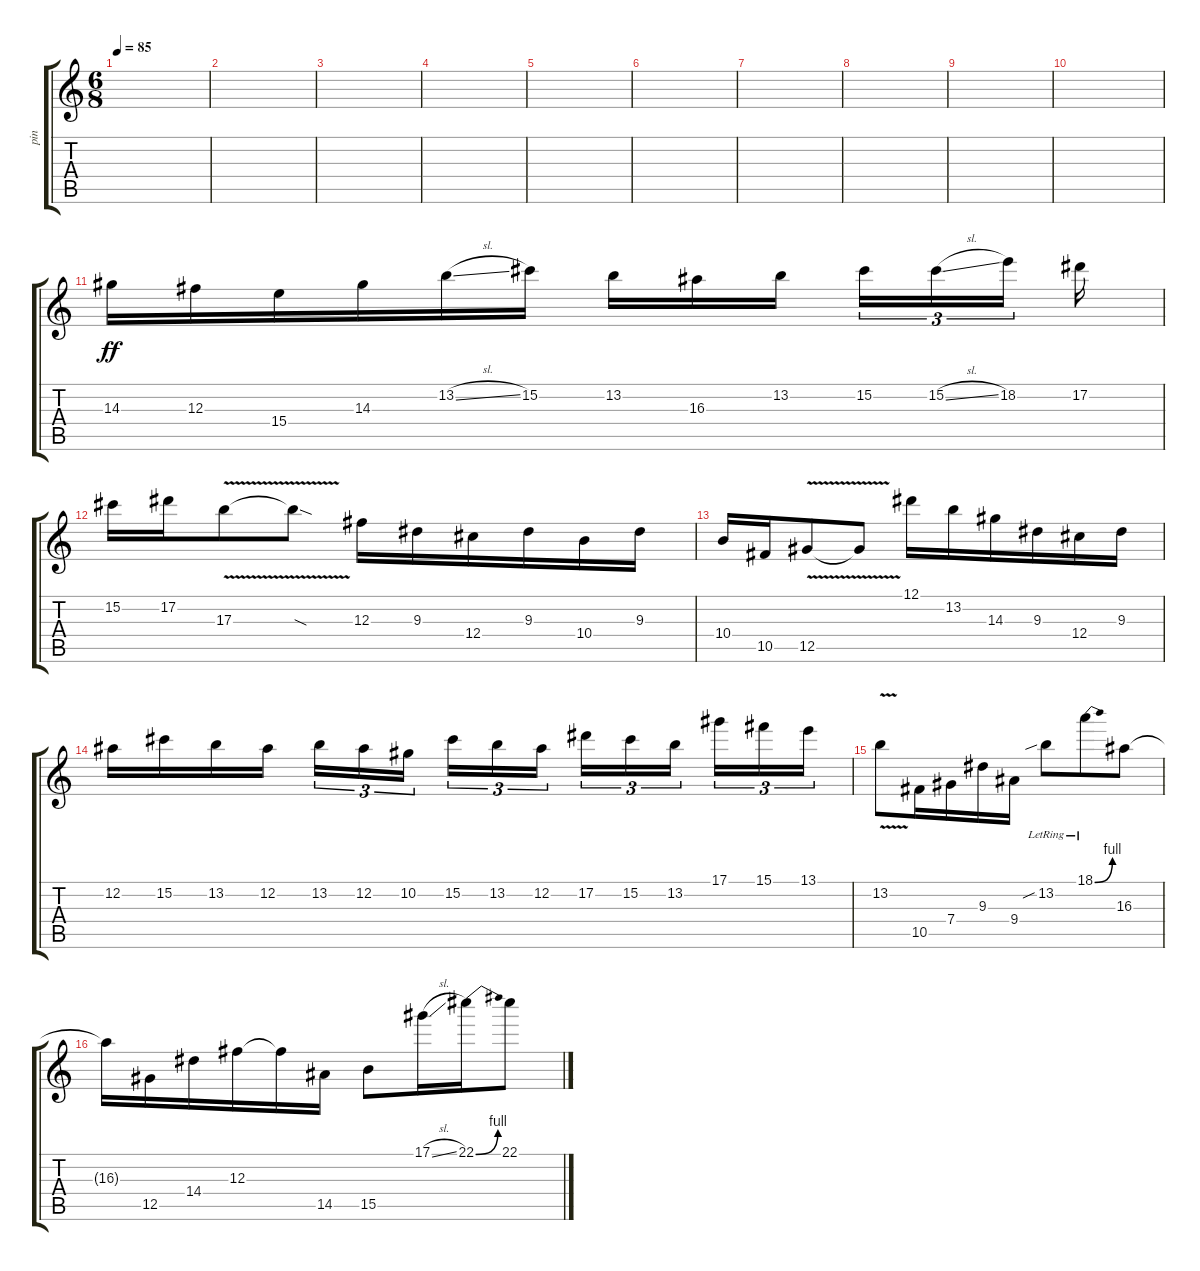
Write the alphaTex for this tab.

\track ("pin" "pin") {instrument distortionguitar}
\staff {score tabs}
\tuning (Eb4 Bb3 Gb3 Db3 Ab2 Db2) {hide}
\ts (6 8)
\tempo 85
\clef g2
\ks c
|
|
|
|
|
|
|
|
|
|
14.3.16{dy ff balance 8} 12.3.16 15.4.16 14.3.16 13.2{sl}.16 15.2.16 13.2.16 16.3.16 13.2.16{beam splitsecondary} 15.2.16{tu (3 2)} 15.2{sl}.16{tu (3 2)} 18.2.16{tu (3 2) beam splitsecondary} 17.2.16 |
15.2.16 17.2.16 17.3{v}.8 17.3{sod t}.8 12.3.16 9.3.16 12.4.16 9.3.16 10.4.16 9.3.16 |
10.4.16 10.5.16 12.5{v}.8 12.5{t}.8 12.1.16 13.2.16 14.3.16 9.3.16 12.4.16 9.3.16 |
12.2.16 15.2.16 13.2.16 12.2.16{beam splitsecondary} 13.2.16{tu (3 2)} 12.2.16{tu (3 2)} 10.2.16{tu (3 2)} 15.2.16{tu (3 2)} 13.2.16{tu (3 2)} 12.2.16{tu (3 2) beam splitsecondary} 17.2.16{tu (3 2)} 15.2.16{tu (3 2)} 13.2.16{tu (3 2) beam splitsecondary} 17.1.16{tu (3 2)} 15.1.16{tu (3 2)} 13.1.16{tu (3 2)} |
13.2{v}.8 10.5.16 7.4.16 9.3.16 9.4.16 13.2{sib lr}.8 18.1{be (bend 0 0 60 4) lr}.8 16.3.8 |
16.3{t}.16 12.5.16 14.4.16 12.3.16 12.3{t}.16 14.5.16 15.5.8 17.1{sl}.16 22.1{be (bend 0 0 60 4)}.16 22.1.8
